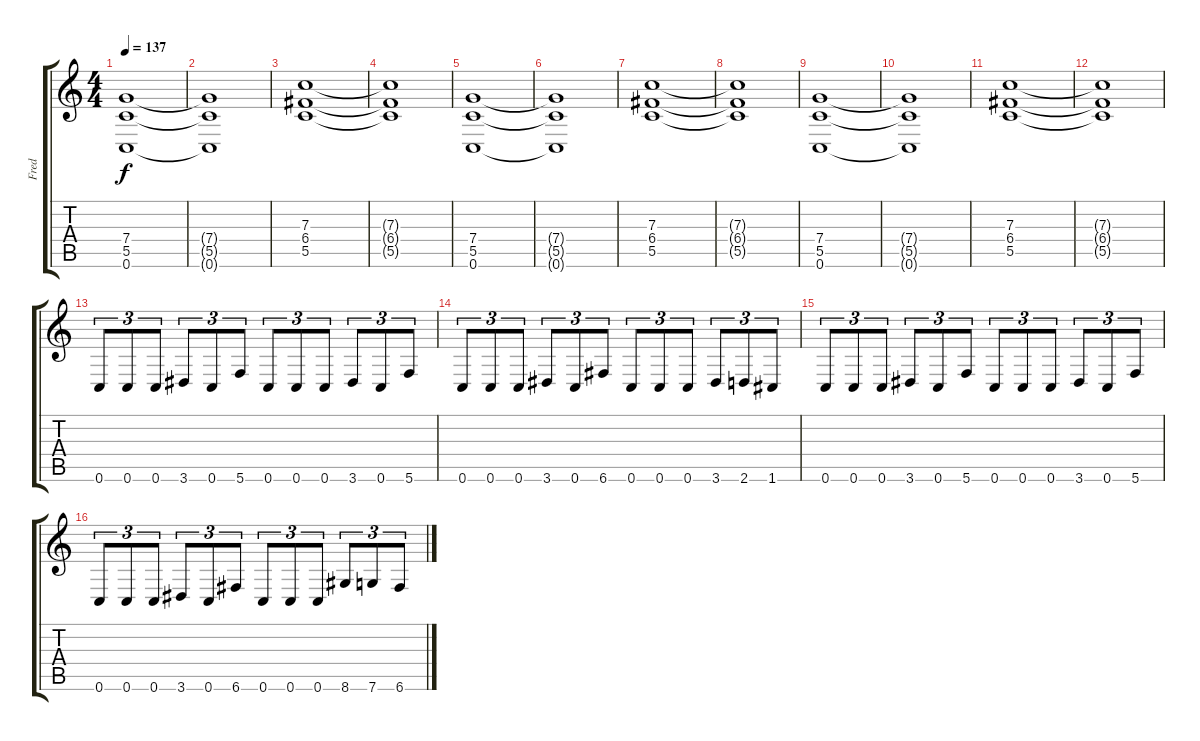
\track ("Fred" "Fred") {instrument acousticguitarsteel}
\staff {score tabs}
\tuning (D4 A3 F3 C3 G2 C2) {hide}
\ts (4 4)
\tempo 137
\clef g2
\ks c
(7.4 5.5 0.6).1{dy f} |
(7.4{t} 5.5{t} 0.6{t}).1 |
(7.3 6.4 5.5).1 |
(7.3{t} 6.4{t} 5.5{t}).1 |
(7.4 5.5 0.6).1 |
(7.4{t} 5.5{t} 0.6{t}).1 |
(7.3 6.4 5.5).1 |
(7.3{t} 6.4{t} 5.5{t}).1 |
(7.4 5.5 0.6).1 |
(7.4{t} 5.5{t} 0.6{t}).1 |
(7.3 6.4 5.5).1 |
(7.3{t} 6.4{t} 5.5{t}).1 |
0.6.8{tu (3 2)} 0.6.8{tu (3 2)} 0.6.8{tu (3 2)} 3.6.8{tu (3 2)} 0.6.8{tu (3 2)} 5.6.8{tu (3 2)} 0.6.8{tu (3 2)} 0.6.8{tu (3 2)} 0.6.8{tu (3 2)} 3.6.8{tu (3 2)} 0.6.8{tu (3 2)} 5.6.8{tu (3 2)} |
0.6.8{tu (3 2)} 0.6.8{tu (3 2)} 0.6.8{tu (3 2)} 3.6.8{tu (3 2)} 0.6.8{tu (3 2)} 6.6.8{tu (3 2)} 0.6.8{tu (3 2)} 0.6.8{tu (3 2)} 0.6.8{tu (3 2)} 3.6.8{tu (3 2)} 2.6.8{tu (3 2)} 1.6.8{tu (3 2)} |
0.6.8{tu (3 2)} 0.6.8{tu (3 2)} 0.6.8{tu (3 2)} 3.6.8{tu (3 2)} 0.6.8{tu (3 2)} 5.6.8{tu (3 2)} 0.6.8{tu (3 2)} 0.6.8{tu (3 2)} 0.6.8{tu (3 2)} 3.6.8{tu (3 2)} 0.6.8{tu (3 2)} 5.6.8{tu (3 2)} |
0.6.8{tu (3 2)} 0.6.8{tu (3 2)} 0.6.8{tu (3 2)} 3.6.8{tu (3 2)} 0.6.8{tu (3 2)} 6.6.8{tu (3 2)} 0.6.8{tu (3 2)} 0.6.8{tu (3 2)} 0.6.8{tu (3 2)} 8.6.8{tu (3 2)} 7.6.8{tu (3 2)} 6.6.8{tu (3 2)}
